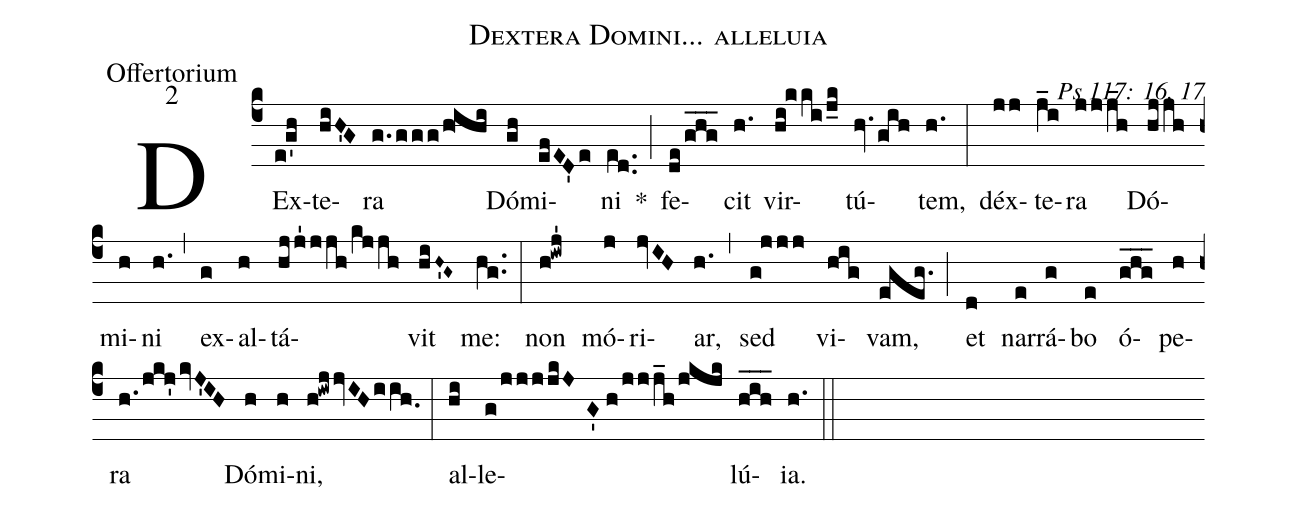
name: Dextera Domini... alleluia;
office-part: Offertorium;
mode: 2;
commentary: Ps 117: 16, 17;
%%
(c4) DEx(e!g'h)te(hiH'G)ra(g.ggg/h!ihi) Dó(gh)mi(efED'e)ni(ed..) *(;) fe(de/ghg___)cit(h.) vir(hi!kki/j_k)tú(hv.gih)tem,(h.) (:)
déx(jj)te(j_i)ra(jjj_h) Dó(hjjh)mi(h)ni(h.) (,) ex(g)al(h)tá(hjj'1jjh/kjjh)vit(hiH~'G~) me:(hg..) (:)
non(h!iwj') mó(j)ri(jvIH)ar,(h.) (,) sed(g!jjj) vi(hig)vam,(egeg.) (;) et(d) nar(e)rá(g)bo(e) ó(ghg___)pe(h)ra(h./jkj'kvJ'IH) Dó(h)mi(h)ni,(h!iwjjvIHiih.0) (:)
al(hi)le(g/jjjjkJG'//h/jjj_h/jkjk)lú(h_i_h_)ia.(h.) (::)
